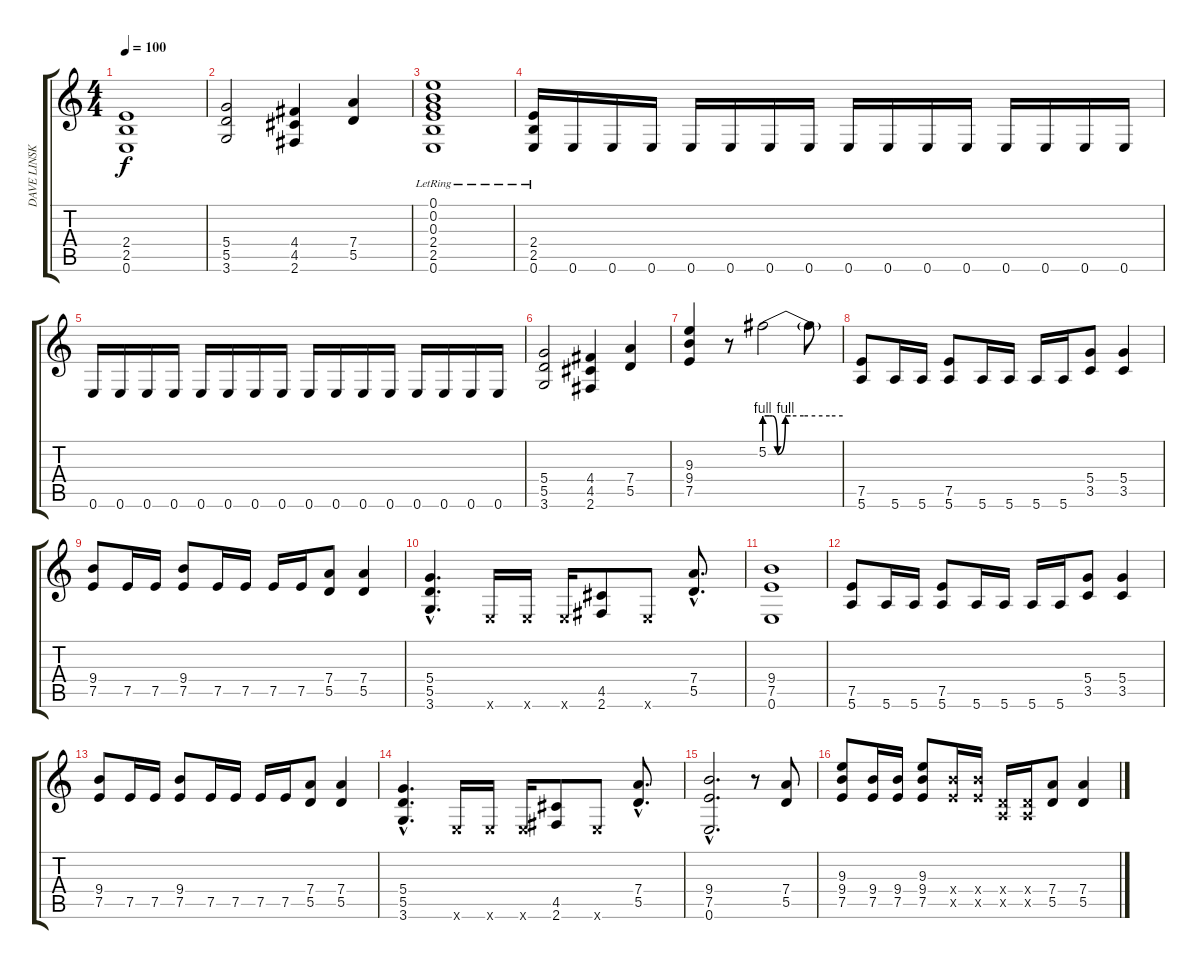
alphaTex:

\track ("DAVE LINSK-solo guitar" "DAVE LINSK") {instrument overdrivenguitar}
\staff {score tabs}
\tuning (E4 B3 G3 D3 A2 E2) {hide}
\ts (4 4)
\tempo 100
\clef g2
\ks c
(2.4{t} 2.5{t} 0.6{t}).1{dy f} |
(5.4 5.5 3.6).2 (4.4 4.5 2.6).4 (7.4 5.5).4 |
(0.1 0.2 0.3 2.4{lr} 2.5{lr} 0.6).1 |
(2.4{lr} 2.5{lr} 0.6).16 0.6.16 0.6.16 0.6.16 0.6.16 0.6.16 0.6.16 0.6.16 0.6.16 0.6.16 0.6.16 0.6.16 0.6.16 0.6.16 0.6.16 0.6.16 |
0.6.16 0.6.16 0.6.16 0.6.16 0.6.16 0.6.16 0.6.16 0.6.16 0.6.16 0.6.16 0.6.16 0.6.16 0.6.16 0.6.16 0.6.16 0.6.16 |
(5.4 5.5 3.6).2 (4.4 4.5 2.6).4 (7.4 5.5).4 |
(9.3 9.4 7.5).4 r.8 5.2{be (custom 0 4 4 4 6 4 10 0 16 4 20 4 30 4 50 4 60 4)}.2 5.2{t}.8 |
(7.5 5.6).8 5.6.16 5.6.16 (7.5 5.6).8 5.6.16 5.6.16 5.6.16 5.6.16 (5.4 3.5).8 (5.4 3.5).4 |
(9.4 7.5).8 7.5.16 7.5.16 (9.4 7.5).8 7.5.16 7.5.16 7.5.16 7.5.16 (7.4 5.5).8 (7.4 5.5).4 |
(5.4{hac} 5.5{hac} 3.6{hac}).4{d} 0.6{x}.16 0.6{x}.16 0.6{x}.16 (4.5 2.6).8 0.6{x}.8 (7.4{hac} 5.5{hac}).8{d} |
(9.4 7.5 0.6).1 |
(7.5 5.6).8 5.6.16 5.6.16 (7.5 5.6).8 5.6.16 5.6.16 5.6.16 5.6.16 (5.4 3.5).8 (5.4 3.5).4 |
(9.4 7.5).8 7.5.16 7.5.16 (9.4 7.5).8 7.5.16 7.5.16 7.5.16 7.5.16 (7.4 5.5).8 (7.4 5.5).4 |
(5.4{hac} 5.5{hac} 3.6{hac}).4{d} 0.6{x}.16 0.6{x}.16 0.6{x}.16 (4.5 2.6).8 0.6{x}.8 (7.4{hac} 5.5{hac}).8{d} |
(9.4{hac} 7.5{hac} 0.6{hac}).2{d} r.8 (7.4 5.5).8 |
(9.3 9.4 7.5).8 (9.4 7.5).16 (9.4 7.5).16 (9.3 9.4 7.5).8 (9.4{x} 7.5{x}).16 (9.4{x} 7.5{x}).16 (0.4{x} 0.5{x}).16 (0.4{x} 0.5{x}).16 (7.4 5.5).8 (7.4 5.5).4
